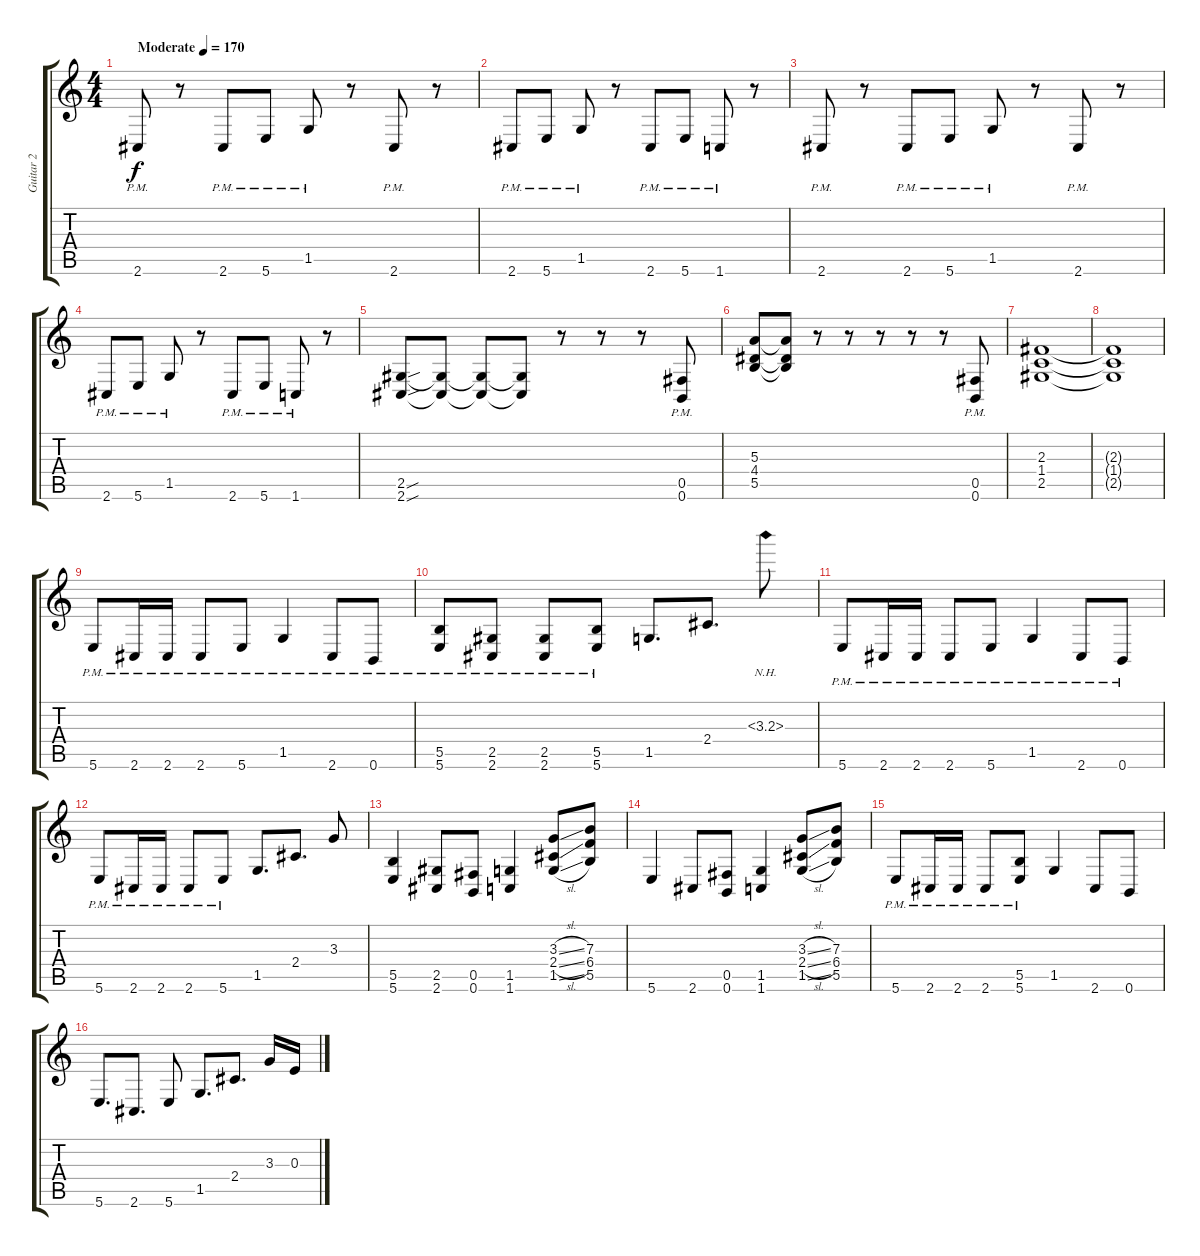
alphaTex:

\track ("Guitar 2" "Guitar 2") {instrument distortionguitar}
\staff {score tabs}
\tuning (Db4 Ab3 E3 B2 Gb2 B1) {hide}
\ts (4 4)
\tempo (170 "Moderate")
\clef g2
\ks c
2.6{pm}.8{dy f instrument distortionguitar} r.8 2.6{pm}.8 5.6{pm}.8 1.5{pm}.8 r.8 2.6{pm}.8 r.8 |
2.6{pm}.8 5.6{pm}.8 1.5{pm}.8 r.8 2.6{pm}.8 5.6{pm}.8 1.6{pm}.8 r.8 |
2.6{pm}.8 r.8 2.6{pm}.8 5.6{pm}.8 1.5{pm}.8 r.8 2.6{pm}.8 r.8 |
2.6{pm}.8 5.6{pm}.8 1.5{pm}.8 r.8 2.6{pm}.8 5.6{pm}.8 1.6{pm}.8 r.8 |
(2.5{sou} 2.6{sou}).8 (2.5{t} 2.6{t}).8 (2.5{t} 2.6{t}).8 (2.5{t} 2.6{t}).8 r.8 r.8 r.8 (0.5{pm} 0.6{pm}).8 |
(5.3 4.4 5.5).8 (5.3{t} 4.4{t} 5.5{t}).8 r.8 r.8 r.8 r.8 r.8 (0.5{pm} 0.6{pm}).8 |
(2.3 1.4 2.5).1 |
(2.3{t} 1.4{t} 2.5{t}).1 |
5.6{pm}.8 2.6{pm}.16 2.6{pm}.16 2.6{pm}.8 5.6{pm}.8 1.5{pm}.4 2.6{pm}.8 0.6{pm}.8 |
(5.5{pm} 5.6{pm}).8 (2.5{pm} 2.6{pm}).8 (2.5{pm} 2.6{pm}).8 (5.5{pm} 5.6{pm}).8 1.5.8{d} 2.4.8{d} 3.3{nh}.8 |
5.6{pm}.8 2.6{pm}.16 2.6{pm}.16 2.6{pm}.8 5.6{pm}.8 1.5{pm}.4 2.6{pm}.8 0.6{pm}.8 |
5.6{pm}.8 2.6{pm}.16 2.6{pm}.16 2.6{pm}.8 5.6{pm}.8 1.5.8{d} 2.4.8{d} 3.3.8 |
(5.5 5.6).4 (2.5 2.6).8 (0.5 0.6).8 (1.5 1.6).4 (3.3{sl} 2.4{sl} 1.5{sl}).8 (7.3 6.4 5.5).8 |
5.6.4 2.6.8 (0.5 0.6).8 (1.5 1.6).4 (3.3{sl} 2.4{sl} 1.5{sl}).8 (7.3 6.4 5.5).8 |
5.6{pm}.8 2.6{pm}.16 2.6{pm}.16 2.6{pm}.8 (5.5{pm} 5.6{pm}).8 1.5.4 2.6.8 0.6.8 |
5.6.8{d} 2.6.8{d} 5.6.8 1.5.8{d} 2.4.8{d} 3.3.16 0.3.16
